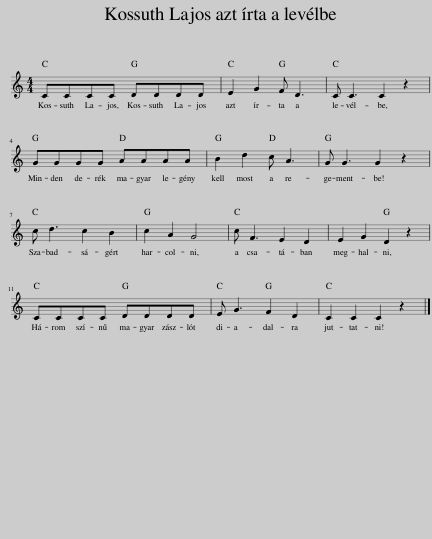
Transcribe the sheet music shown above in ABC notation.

X:1
L:1/8
M:4/4
I:linebreak $
K:C
V:1 treble
V:1
 CCCC DDDD | E2 G2 F D3 | C C3 C2 z2 |$ GGGG AAAA | B2 d2 c A3 | %5
 G G3 G2 z2 |$ c d3 c2 B2 | c2 A2 G4 | c F3 E2 D2 | E2 G2 D2 z2 |$ %10
 CCCC DDDD | E G3 F2 D2 | C2 C2 C2 z2 |] %13
